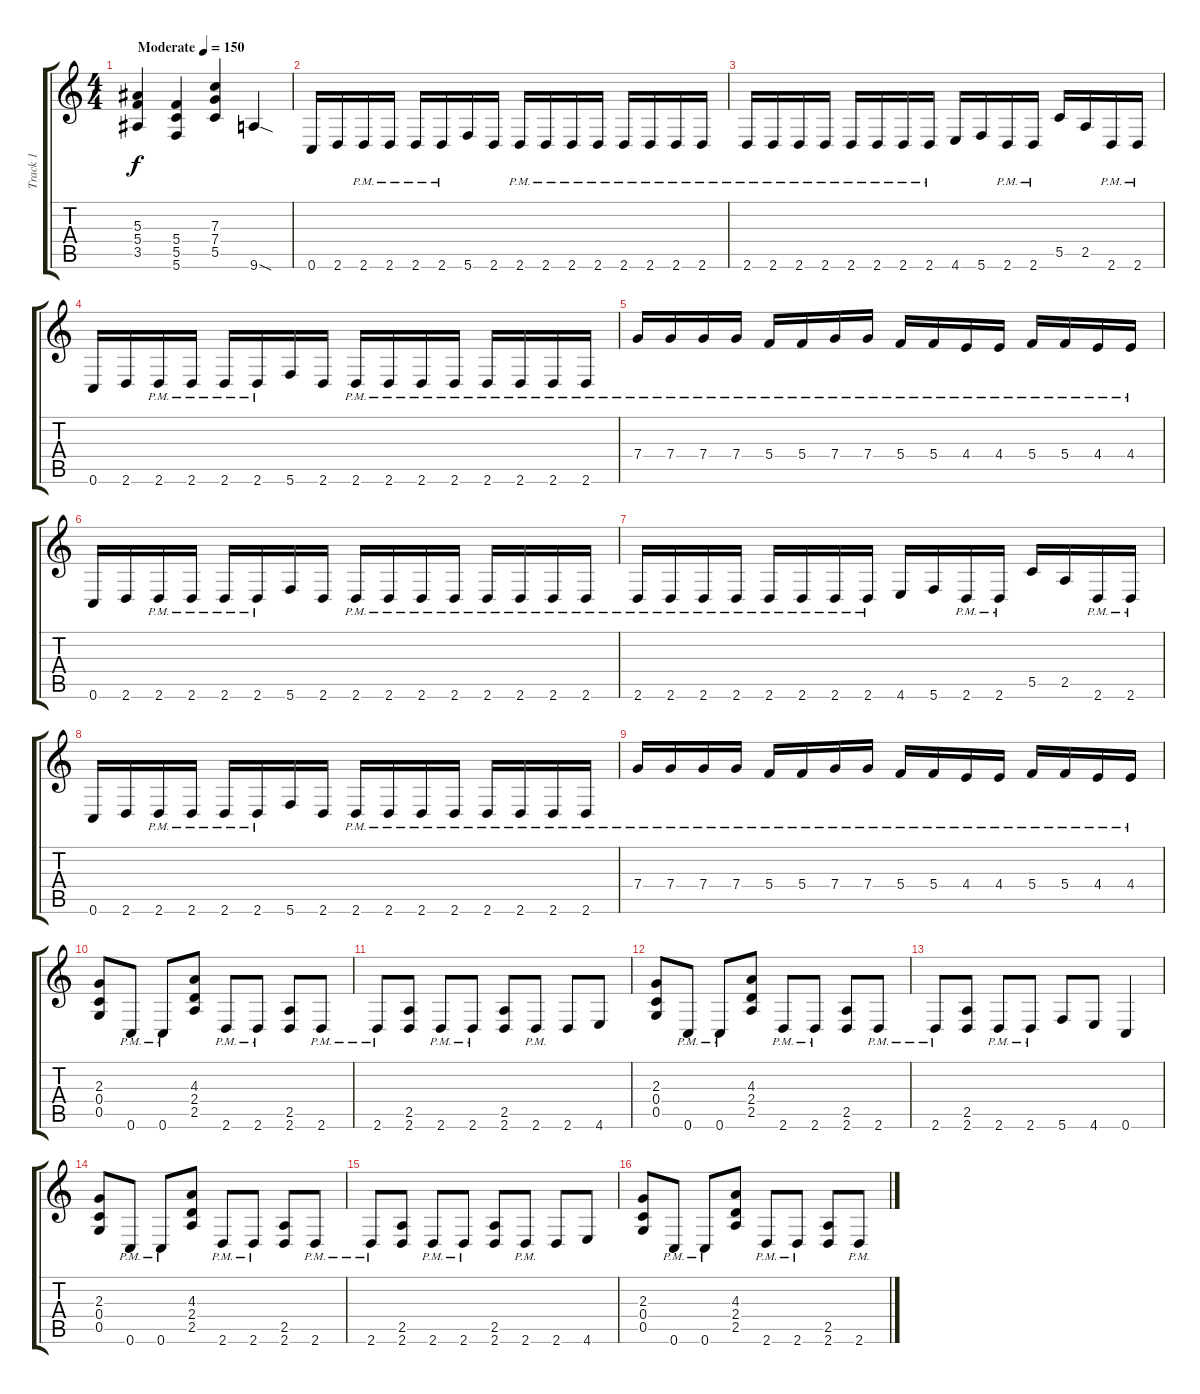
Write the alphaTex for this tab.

\track ("Track 1" "Track 1") {instrument distortionguitar}
\staff {score tabs}
\tuning (D4 A3 F3 C3 G2 C2) {hide}
\ts (4 4)
\tempo (150 "Moderate")
\clef g2
\ks c
(5.3 5.4 3.5).4{dy f instrument distortionguitar} (5.4 5.5 5.6).4 (7.3 7.4 5.5).4 9.6{sod}.4 |
0.6.16 2.6.16 2.6{pm}.16 2.6{pm}.16 2.6{pm}.16 2.6{pm}.16 5.6.16 2.6.16 2.6{pm}.16 2.6{pm}.16 2.6{pm}.16 2.6{pm}.16 2.6{pm}.16 2.6{pm}.16 2.6{pm}.16 2.6{pm}.16 |
2.6{pm}.16 2.6{pm}.16 2.6{pm}.16 2.6{pm}.16 2.6{pm}.16 2.6{pm}.16 2.6{pm}.16 2.6{pm}.16 4.6.16 5.6.16 2.6{pm}.16 2.6{pm}.16 5.5.16 2.5.16 2.6{pm}.16 2.6{pm}.16 |
0.6.16 2.6.16 2.6{pm}.16 2.6{pm}.16 2.6{pm}.16 2.6{pm}.16 5.6.16 2.6.16 2.6{pm}.16 2.6{pm}.16 2.6{pm}.16 2.6{pm}.16 2.6{pm}.16 2.6{pm}.16 2.6{pm}.16 2.6{pm}.16 |
7.4{pm}.16 7.4{pm}.16 7.4{pm}.16 7.4{pm}.16 5.4{pm}.16 5.4{pm}.16 7.4{pm}.16 7.4{pm}.16 5.4{pm}.16 5.4{pm}.16 4.4{pm}.16 4.4{pm}.16 5.4{pm}.16 5.4{pm}.16 4.4{pm}.16 4.4{pm}.16 |
0.6.16 2.6.16 2.6{pm}.16 2.6{pm}.16 2.6{pm}.16 2.6{pm}.16 5.6.16 2.6.16 2.6{pm}.16 2.6{pm}.16 2.6{pm}.16 2.6{pm}.16 2.6{pm}.16 2.6{pm}.16 2.6{pm}.16 2.6{pm}.16 |
2.6{pm}.16 2.6{pm}.16 2.6{pm}.16 2.6{pm}.16 2.6{pm}.16 2.6{pm}.16 2.6{pm}.16 2.6{pm}.16 4.6.16 5.6.16 2.6{pm}.16 2.6{pm}.16 5.5.16 2.5.16 2.6{pm}.16 2.6{pm}.16 |
0.6.16 2.6.16 2.6{pm}.16 2.6{pm}.16 2.6{pm}.16 2.6{pm}.16 5.6.16 2.6.16 2.6{pm}.16 2.6{pm}.16 2.6{pm}.16 2.6{pm}.16 2.6{pm}.16 2.6{pm}.16 2.6{pm}.16 2.6{pm}.16 |
7.4{pm}.16 7.4{pm}.16 7.4{pm}.16 7.4{pm}.16 5.4{pm}.16 5.4{pm}.16 7.4{pm}.16 7.4{pm}.16 5.4{pm}.16 5.4{pm}.16 4.4{pm}.16 4.4{pm}.16 5.4{pm}.16 5.4{pm}.16 4.4{pm}.16 4.4{pm}.16 |
(2.3 0.4 0.5).8 0.6{pm}.8 0.6{pm}.8 (4.3 2.4 2.5).8 2.6{pm}.8 2.6{pm}.8 (2.5 2.6).8 2.6{pm}.8 |
2.6{pm}.8 (2.5 2.6).8 2.6{pm}.8 2.6{pm}.8 (2.5 2.6).8 2.6{pm}.8 2.6.8 4.6.8 |
(2.3 0.4 0.5).8 0.6{pm}.8 0.6{pm}.8 (4.3 2.4 2.5).8 2.6{pm}.8 2.6{pm}.8 (2.5 2.6).8 2.6{pm}.8 |
2.6{pm}.8 (2.5 2.6).8 2.6{pm}.8 2.6{pm}.8 5.6.8 4.6.8 0.6.4 |
(2.3 0.4 0.5).8 0.6{pm}.8 0.6{pm}.8 (4.3 2.4 2.5).8 2.6{pm}.8 2.6{pm}.8 (2.5 2.6).8 2.6{pm}.8 |
2.6{pm}.8 (2.5 2.6).8 2.6{pm}.8 2.6{pm}.8 (2.5 2.6).8 2.6{pm}.8 2.6.8 4.6.8 |
(2.3 0.4 0.5).8 0.6{pm}.8 0.6{pm}.8 (4.3 2.4 2.5).8 2.6{pm}.8 2.6{pm}.8 (2.5 2.6).8 2.6{pm}.8
